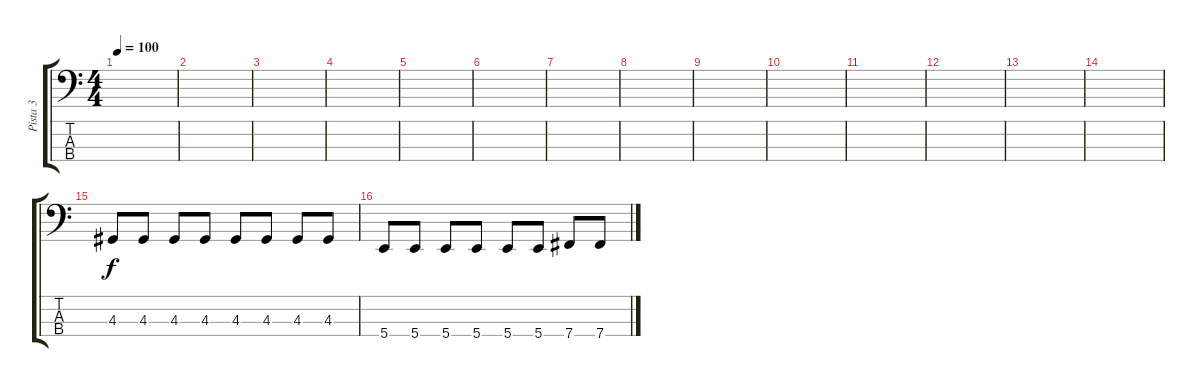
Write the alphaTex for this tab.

\track ("Pista 3" "Pista 3") {instrument electricbassfinger}
\staff {score tabs}
\tuning (D2 A1 E1 B0) {hide}
\ts (4 4)
\tempo 100
\clef f4
\ks c
|
|
|
|
|
|
|
|
|
|
|
|
|
|
4.3.8 4.3.8 4.3.8 4.3.8 4.3.8 4.3.8 4.3.8 4.3.8 |
5.4.8 5.4.8 5.4.8 5.4.8 5.4.8 5.4.8 7.4.8 7.4.8
